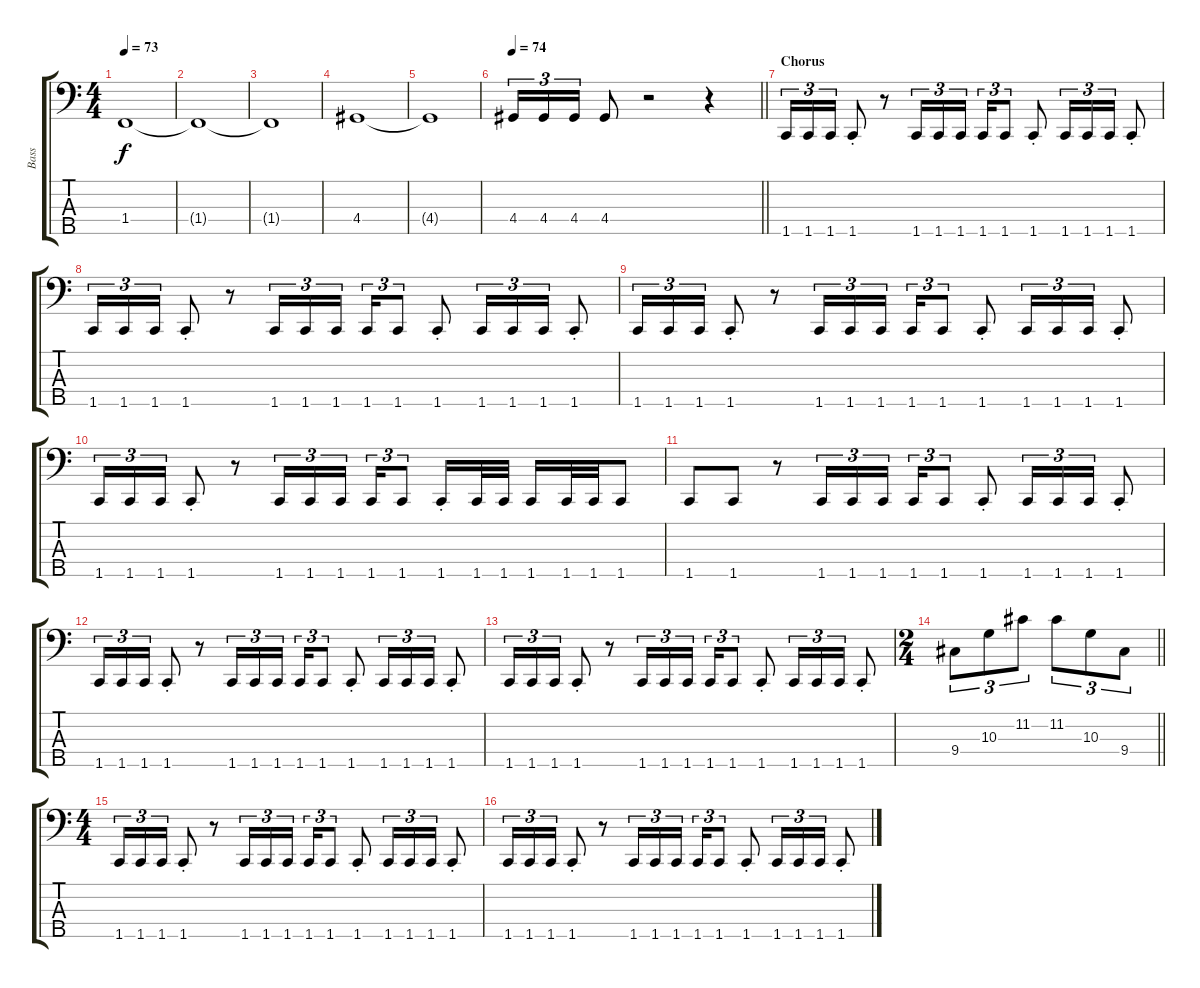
\track ("Bass" "Bass") {instrument electricbassfinger}
\staff {score tabs}
\tuning (G2 D2 A1 E1 B0) {hide}
\ts (4 4)
\tempo 73
\clef f4
\ks c
1.4{t}.1{dy f} |
1.4{t}.1 |
1.4{t}.1 |
4.4.1 |
4.4{t}.1 |
\tempo 74
\barLineRight lightlight
4.4.16{tu (3 2)} 4.4.16{tu (3 2)} 4.4.16{tu (3 2)} 4.4.8 r.2 r.4 |
\section ("" "Chorus")
1.5.16{tu (3 2)} 1.5.16{tu (3 2)} 1.5.16{tu (3 2)} 1.5{st}.8 r.8 1.5.16{tu (3 2)} 1.5.16{tu (3 2)} 1.5.16{tu (3 2)} 1.5.16{tu (3 2)} 1.5.8{tu (3 2)} 1.5{st}.8 1.5.16{tu (3 2)} 1.5.16{tu (3 2)} 1.5.16{tu (3 2)} 1.5{st}.8 |
1.5.16{tu (3 2)} 1.5.16{tu (3 2)} 1.5.16{tu (3 2)} 1.5{st}.8 r.8 1.5.16{tu (3 2)} 1.5.16{tu (3 2)} 1.5.16{tu (3 2)} 1.5.16{tu (3 2)} 1.5.8{tu (3 2)} 1.5{st}.8 1.5.16{tu (3 2)} 1.5.16{tu (3 2)} 1.5.16{tu (3 2)} 1.5{st}.8 |
1.5.16{tu (3 2)} 1.5.16{tu (3 2)} 1.5.16{tu (3 2)} 1.5{st}.8 r.8 1.5.16{tu (3 2)} 1.5.16{tu (3 2)} 1.5.16{tu (3 2)} 1.5.16{tu (3 2)} 1.5.8{tu (3 2)} 1.5{st}.8 1.5.16{tu (3 2)} 1.5.16{tu (3 2)} 1.5.16{tu (3 2)} 1.5{st}.8 |
1.5.16{tu (3 2)} 1.5.16{tu (3 2)} 1.5.16{tu (3 2)} 1.5{st}.8 r.8 1.5.16{tu (3 2)} 1.5.16{tu (3 2)} 1.5.16{tu (3 2)} 1.5.16{tu (3 2)} 1.5.8{tu (3 2)} 1.5{st}.16 1.5.32 1.5.32 1.5.16 1.5.32 1.5.32 1.5.8 |
1.5.8 1.5.8 r.8 1.5.16{tu (3 2)} 1.5.16{tu (3 2)} 1.5.16{tu (3 2)} 1.5.16{tu (3 2)} 1.5.8{tu (3 2)} 1.5{st}.8 1.5.16{tu (3 2)} 1.5.16{tu (3 2)} 1.5.16{tu (3 2)} 1.5{st}.8 |
1.5.16{tu (3 2)} 1.5.16{tu (3 2)} 1.5.16{tu (3 2)} 1.5{st}.8 r.8 1.5.16{tu (3 2)} 1.5.16{tu (3 2)} 1.5.16{tu (3 2)} 1.5.16{tu (3 2)} 1.5.8{tu (3 2)} 1.5{st}.8 1.5.16{tu (3 2)} 1.5.16{tu (3 2)} 1.5.16{tu (3 2)} 1.5{st}.8 |
1.5.16{tu (3 2)} 1.5.16{tu (3 2)} 1.5.16{tu (3 2)} 1.5{st}.8 r.8 1.5.16{tu (3 2)} 1.5.16{tu (3 2)} 1.5.16{tu (3 2)} 1.5.16{tu (3 2)} 1.5.8{tu (3 2)} 1.5{st}.8 1.5.16{tu (3 2)} 1.5.16{tu (3 2)} 1.5.16{tu (3 2)} 1.5{st}.8 |
\ts (2 4)
\barLineRight lightlight
9.4.8{tu (3 2)} 10.3.8{tu (3 2)} 11.2.8{tu (3 2)} 11.2.8{tu (3 2)} 10.3.8{tu (3 2)} 9.4.8{tu (3 2)} |
\ts (4 4)
1.5.16{tu (3 2)} 1.5.16{tu (3 2)} 1.5.16{tu (3 2)} 1.5{st}.8 r.8 1.5.16{tu (3 2)} 1.5.16{tu (3 2)} 1.5.16{tu (3 2)} 1.5.16{tu (3 2)} 1.5.8{tu (3 2)} 1.5{st}.8 1.5.16{tu (3 2)} 1.5.16{tu (3 2)} 1.5.16{tu (3 2)} 1.5{st}.8 |
1.5.16{tu (3 2)} 1.5.16{tu (3 2)} 1.5.16{tu (3 2)} 1.5{st}.8 r.8 1.5.16{tu (3 2)} 1.5.16{tu (3 2)} 1.5.16{tu (3 2)} 1.5.16{tu (3 2)} 1.5.8{tu (3 2)} 1.5{st}.8 1.5.16{tu (3 2)} 1.5.16{tu (3 2)} 1.5.16{tu (3 2)} 1.5{st}.8
